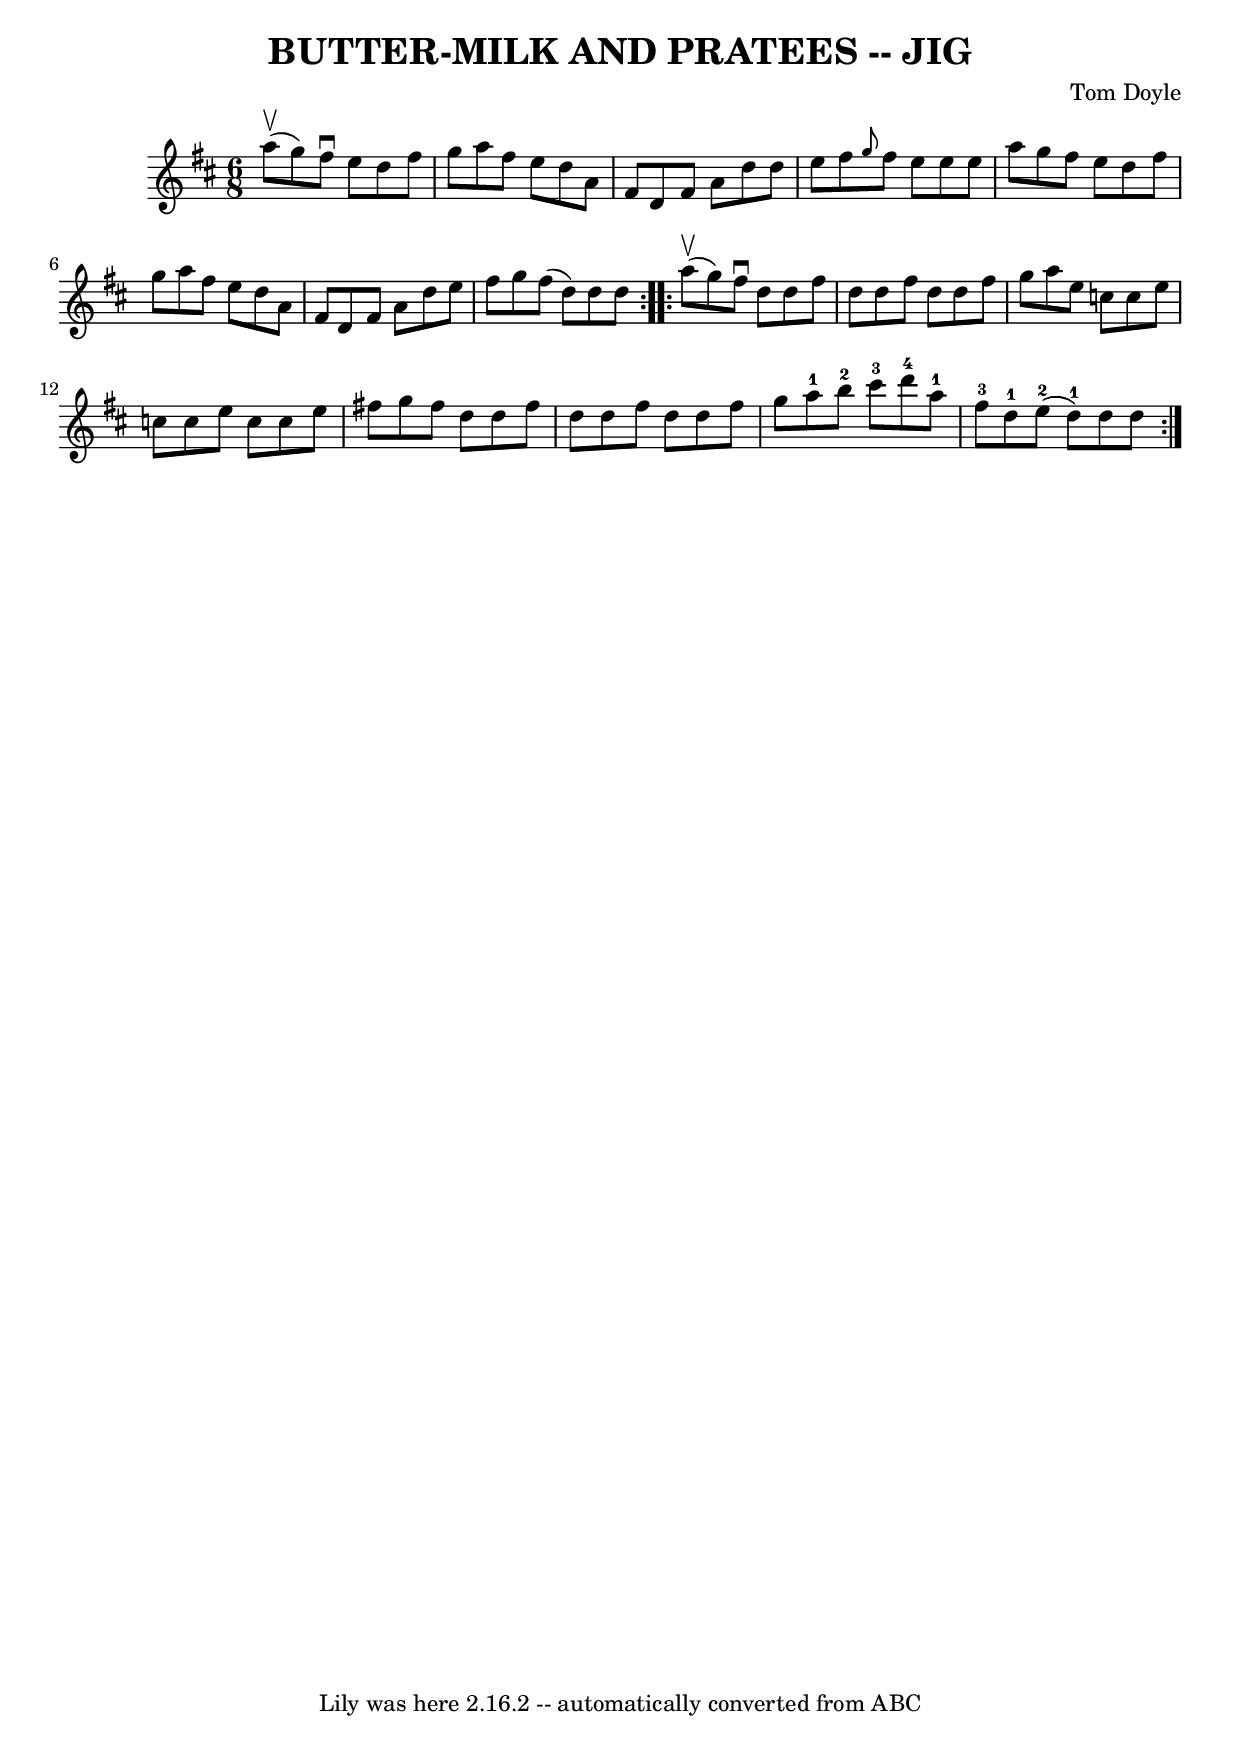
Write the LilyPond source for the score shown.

\version "2.16.2"
\include "Mammoth.ily"
\header {
  %% book = "Ryan's Mammoth Collection of Fiddle Tunes"
  composer = "Tom Doyle"
  crossRefNumber = "1"
  footnotes = ""
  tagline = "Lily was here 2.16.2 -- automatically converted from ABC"
  title = "BUTTER-MILK AND PRATEES -- JIG"

}
voicedefault =  {



  \repeat volta 2 {

    \time 6/8 
    \key d \major
    a''8 (^\upbow g''8)       |
    fis''8 ^\downbow e''8 d''8 fis''8 g''8 a''8    |
    fis''8 e''8 
    d''8 a'8 fis'8 d'8    |
    fis'8 a'8 d''8 d''8    
    e''8 fis''8    |
    \grace { g''8  
	   } fis''8 e''8 e''8 e''8 
    a''8 g''8    |
    |
    fis''8 e''8 d''8 fis''8    
    g''8 a''8    |
    fis''8 e''8 d''8 a'8 fis'8 d'8    
    |
    fis'8 a'8 d''8 e''8 fis''8 g''8    |
    fis''8 
    (d''8) d''8 d''8    
  }     
  \repeat volta 2 {
    a''8 (^\upbow g''8 
    )       |
    fis''8^\downbow d''8 d''8 fis''8 d''8 d''8  
    |
    fis''8 d''8 d''8 fis''8 g''8 a''8    |
    
    e''8 c''8 c''8 e''8 c''8 c''8    |
    e''8 c''8 c''8 
    e''8 fis''!8 g''8    |
    |
    fis''8 d''8 d''8    
    fis''8 d''8 d''8    |
    fis''8 d''8 d''8 fis''8 g''8   
    a''8-1   |
    b''8-2 cis'''8-3 d'''8-4 a''8-1   
    fis''8-3 d''8-1   |
    e''8-2(d''8-1) d''8 d''8 
    
  }   

}

\score{
  <<

    \context Staff="default"
    {
      \voicedefault 
      
    }

  >>
  \layout {
    
  }
  \midi {
  }

}
